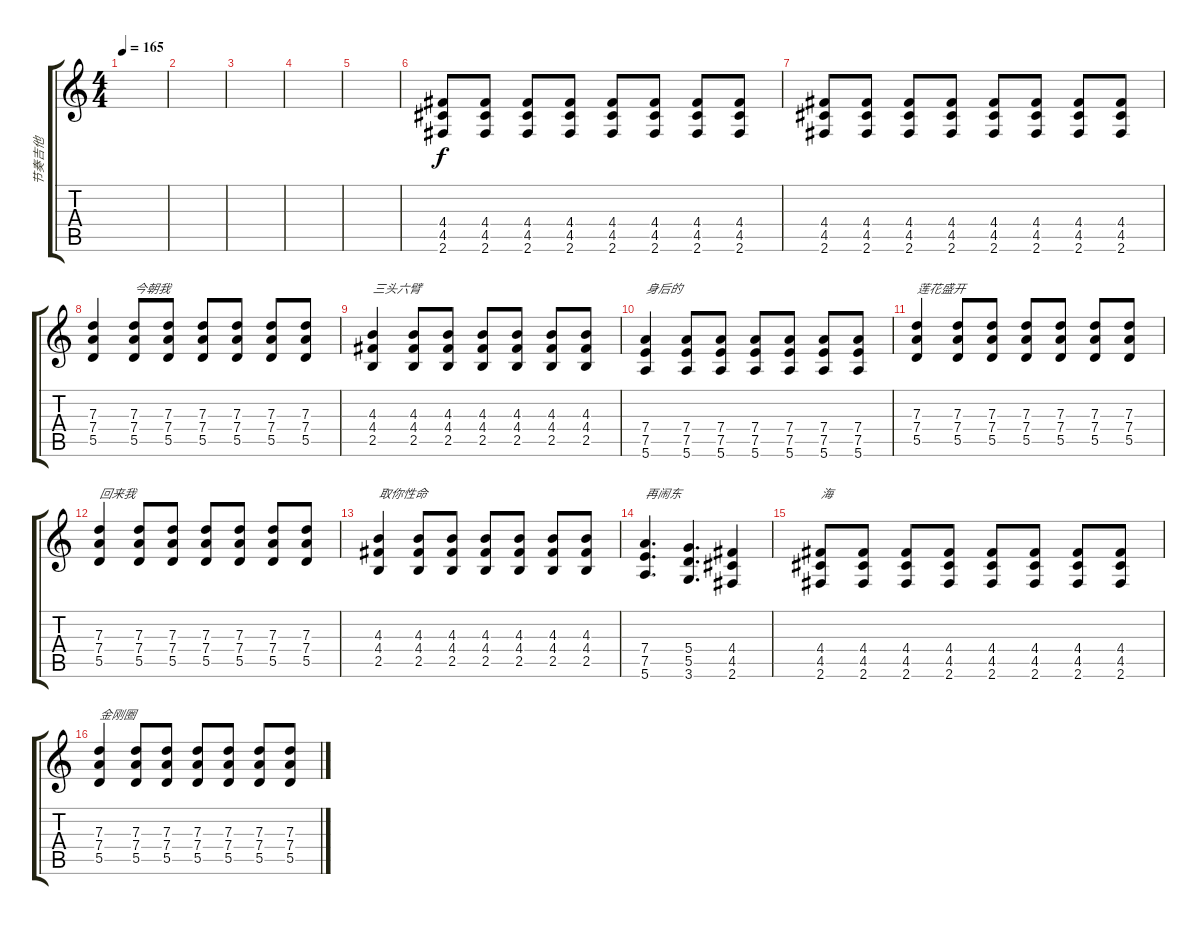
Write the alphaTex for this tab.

\track ("节奏吉他" "节奏吉他") {instrument distortionguitar}
\staff {score tabs}
\tuning (E4 B3 G3 D3 A2 E2) {hide}
\ts (4 4)
\tempo 165
\clef g2
\ks c
|
|
|
|
|
(4.4 4.5 2.6).8 (4.4 4.5 2.6).8 (4.4 4.5 2.6).8 (4.4 4.5 2.6).8 (4.4 4.5 2.6).8 (4.4 4.5 2.6).8 (4.4 4.5 2.6).8 (4.4 4.5 2.6).8 |
(4.4 4.5 2.6).8 (4.4 4.5 2.6).8 (4.4 4.5 2.6).8 (4.4 4.5 2.6).8 (4.4 4.5 2.6).8 (4.4 4.5 2.6).8 (4.4 4.5 2.6).8 (4.4 4.5 2.6).8 |
(7.3 7.4 5.5).4 (7.3 7.4 5.5).8{txt "今朝我"} (7.3 7.4 5.5).8 (7.3 7.4 5.5).8 (7.3 7.4 5.5).8 (7.3 7.4 5.5).8 (7.3 7.4 5.5).8 |
(4.3 4.4 2.5).4{txt "三头六臂"} (4.3 4.4 2.5).8 (4.3 4.4 2.5).8 (4.3 4.4 2.5).8 (4.3 4.4 2.5).8 (4.3 4.4 2.5).8 (4.3 4.4 2.5).8 |
(7.4 7.5 5.6).4{txt "身后的"} (7.4 7.5 5.6).8 (7.4 7.5 5.6).8 (7.4 7.5 5.6).8 (7.4 7.5 5.6).8 (7.4 7.5 5.6).8 (7.4 7.5 5.6).8 |
(7.3 7.4 5.5).4{txt "莲花盛开"} (7.3 7.4 5.5).8 (7.3 7.4 5.5).8 (7.3 7.4 5.5).8 (7.3 7.4 5.5).8 (7.3 7.4 5.5).8 (7.3 7.4 5.5).8 |
(7.3 7.4 5.5).4{txt "回来我 "} (7.3 7.4 5.5).8 (7.3 7.4 5.5).8 (7.3 7.4 5.5).8 (7.3 7.4 5.5).8 (7.3 7.4 5.5).8 (7.3 7.4 5.5).8 |
(4.3 4.4 2.5).4{txt "取你性命"} (4.3 4.4 2.5).8 (4.3 4.4 2.5).8 (4.3 4.4 2.5).8 (4.3 4.4 2.5).8 (4.3 4.4 2.5).8 (4.3 4.4 2.5).8 |
(7.4 7.5 5.6).4{d txt "再闹东"} (5.4 5.5 3.6).4{d} (4.4 4.5 2.6).4 |
(4.4 4.5 2.6).8{txt "海"} (4.4 4.5 2.6).8 (4.4 4.5 2.6).8 (4.4 4.5 2.6).8 (4.4 4.5 2.6).8 (4.4 4.5 2.6).8 (4.4 4.5 2.6).8 (4.4 4.5 2.6).8 |
(7.3 7.4 5.5).4{txt "金刚圈"} (7.3 7.4 5.5).8 (7.3 7.4 5.5).8 (7.3 7.4 5.5).8 (7.3 7.4 5.5).8 (7.3 7.4 5.5).8 (7.3 7.4 5.5).8
